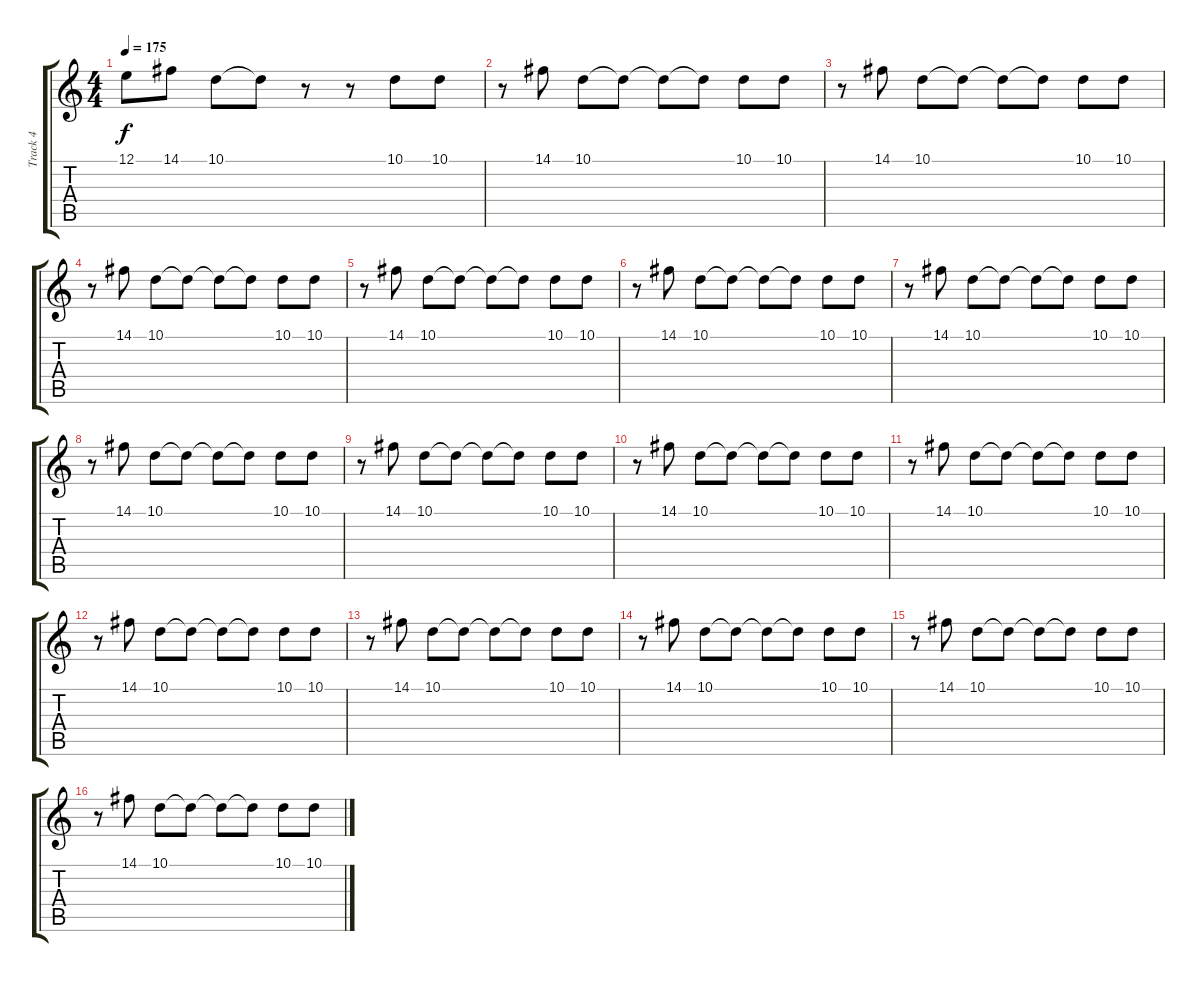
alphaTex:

\track ("Track 4" "Track 4") {instrument brightacousticpiano}
\staff {score tabs}
\tuning (E4 B3 G3 D3 A2 E2) {hide}
\ts (4 4)
\tempo 175
\clef g2
\ks c
12.1.8{dy f} 14.1.8 10.1.8 10.1{t}.8 r.8 r.8 10.1.8 10.1.8 |
r.8 14.1.8 10.1.8 10.1{t}.8 10.1{t}.8 10.1{t}.8 10.1.8 10.1.8 |
r.8 14.1.8 10.1.8 10.1{t}.8 10.1{t}.8 10.1{t}.8 10.1.8 10.1.8 |
r.8 14.1.8 10.1.8 10.1{t}.8 10.1{t}.8 10.1{t}.8 10.1.8 10.1.8 |
r.8 14.1.8 10.1.8 10.1{t}.8 10.1{t}.8 10.1{t}.8 10.1.8 10.1.8 |
r.8 14.1.8 10.1.8 10.1{t}.8 10.1{t}.8 10.1{t}.8 10.1.8 10.1.8 |
r.8 14.1.8 10.1.8 10.1{t}.8 10.1{t}.8 10.1{t}.8 10.1.8 10.1.8 |
r.8 14.1.8 10.1.8 10.1{t}.8 10.1{t}.8 10.1{t}.8 10.1.8 10.1.8 |
r.8 14.1.8 10.1.8 10.1{t}.8 10.1{t}.8 10.1{t}.8 10.1.8 10.1.8 |
r.8 14.1.8 10.1.8 10.1{t}.8 10.1{t}.8 10.1{t}.8 10.1.8 10.1.8 |
r.8 14.1.8 10.1.8 10.1{t}.8 10.1{t}.8 10.1{t}.8 10.1.8 10.1.8 |
r.8 14.1.8 10.1.8 10.1{t}.8 10.1{t}.8 10.1{t}.8 10.1.8 10.1.8 |
r.8 14.1.8 10.1.8 10.1{t}.8 10.1{t}.8 10.1{t}.8 10.1.8 10.1.8 |
r.8 14.1.8 10.1.8 10.1{t}.8 10.1{t}.8 10.1{t}.8 10.1.8 10.1.8 |
r.8 14.1.8 10.1.8 10.1{t}.8 10.1{t}.8 10.1{t}.8 10.1.8 10.1.8 |
r.8 14.1.8 10.1.8 10.1{t}.8 10.1{t}.8 10.1{t}.8 10.1.8 10.1.8
